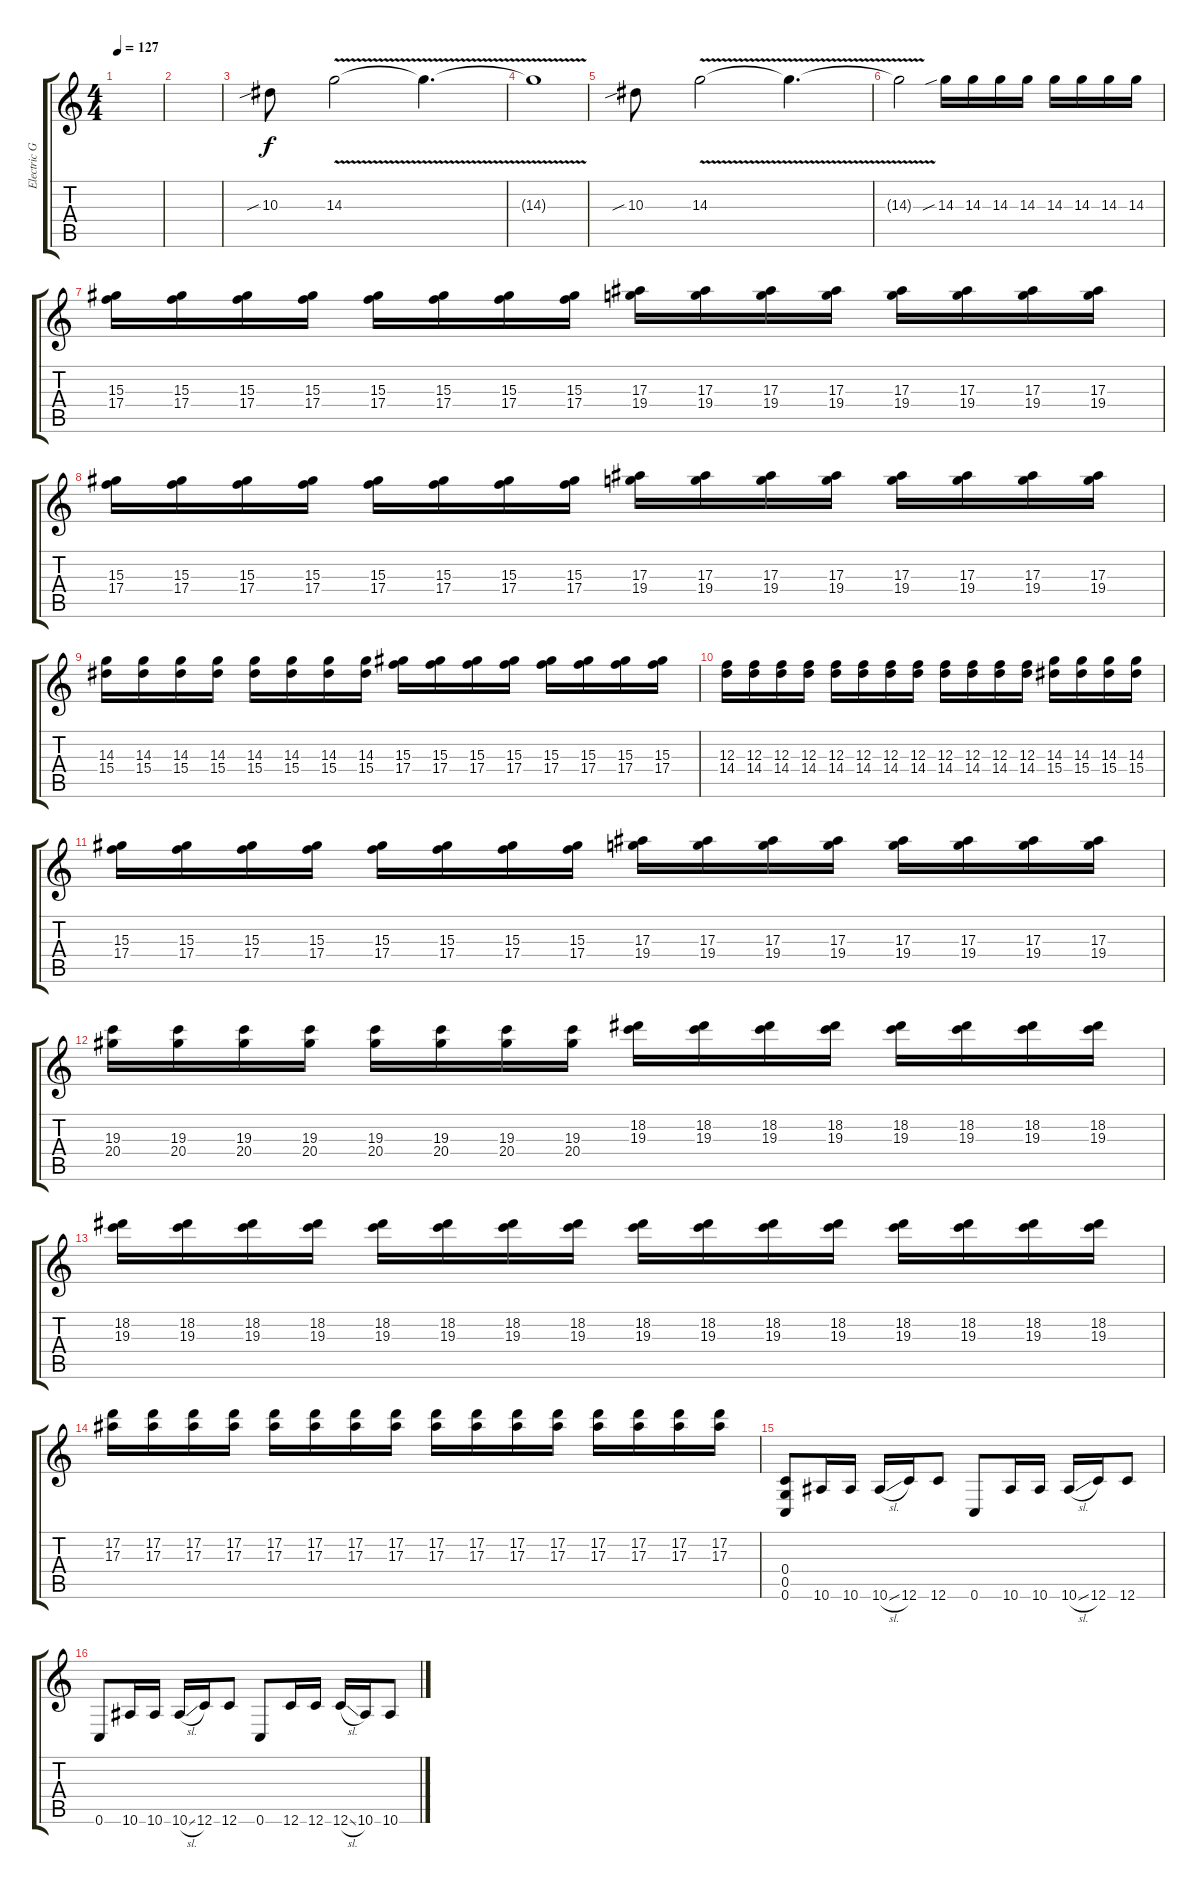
\track ("Electric Guitar" "Electric G") {instrument distortionguitar}
\staff {score tabs}
\tuning (D4 A3 F3 C3 G2 C2) {hide}
\ts (4 4)
\tempo 127
\clef g2
\ks c
|
|
10.3{sib}.8 14.3{v}.2 14.3{v t}.4{d} |
14.3{v t}.1 |
10.3{sib}.8 14.3{v}.2 14.3{v t}.4{d} |
14.3{v t}.2 14.3{sib}.16 14.3.16 14.3.16 14.3.16 14.3.16 14.3.16 14.3.16 14.3.16 |
(15.3 17.4).16 (15.3 17.4).16 (15.3 17.4).16 (15.3 17.4).16 (15.3 17.4).16 (15.3 17.4).16 (15.3 17.4).16 (15.3 17.4).16 (17.3 19.4).16 (17.3 19.4).16 (17.3 19.4).16 (17.3 19.4).16 (17.3 19.4).16 (17.3 19.4).16 (17.3 19.4).16 (17.3 19.4).16 |
(15.3 17.4).16 (15.3 17.4).16 (15.3 17.4).16 (15.3 17.4).16 (15.3 17.4).16 (15.3 17.4).16 (15.3 17.4).16 (15.3 17.4).16 (17.3 19.4).16 (17.3 19.4).16 (17.3 19.4).16 (17.3 19.4).16 (17.3 19.4).16 (17.3 19.4).16 (17.3 19.4).16 (17.3 19.4).16 |
(14.3 15.4).16 (14.3 15.4).16 (14.3 15.4).16 (14.3 15.4).16 (14.3 15.4).16 (14.3 15.4).16 (14.3 15.4).16 (14.3 15.4).16 (15.3 17.4).16 (15.3 17.4).16 (15.3 17.4).16 (15.3 17.4).16 (15.3 17.4).16 (15.3 17.4).16 (15.3 17.4).16 (15.3 17.4).16 |
(12.3 14.4).16 (12.3 14.4).16 (12.3 14.4).16 (12.3 14.4).16 (12.3 14.4).16 (12.3 14.4).16 (12.3 14.4).16 (12.3 14.4).16 (12.3 14.4).16 (12.3 14.4).16 (12.3 14.4).16 (12.3 14.4).16 (14.3 15.4).16 (14.3 15.4).16 (14.3 15.4).16 (14.3 15.4).16 |
(15.3 17.4).16 (15.3 17.4).16 (15.3 17.4).16 (15.3 17.4).16 (15.3 17.4).16 (15.3 17.4).16 (15.3 17.4).16 (15.3 17.4).16 (17.3 19.4).16 (17.3 19.4).16 (17.3 19.4).16 (17.3 19.4).16 (17.3 19.4).16 (17.3 19.4).16 (17.3 19.4).16 (17.3 19.4).16 |
(19.3 20.4).16 (19.3 20.4).16 (19.3 20.4).16 (19.3 20.4).16 (19.3 20.4).16 (19.3 20.4).16 (19.3 20.4).16 (19.3 20.4).16 (18.2 19.3).16 (18.2 19.3).16 (18.2 19.3).16 (18.2 19.3).16 (18.2 19.3).16 (18.2 19.3).16 (18.2 19.3).16 (18.2 19.3).16 |
(18.2 19.3).16 (18.2 19.3).16 (18.2 19.3).16 (18.2 19.3).16 (18.2 19.3).16 (18.2 19.3).16 (18.2 19.3).16 (18.2 19.3).16 (18.2 19.3).16 (18.2 19.3).16 (18.2 19.3).16 (18.2 19.3).16 (18.2 19.3).16 (18.2 19.3).16 (18.2 19.3).16 (18.2 19.3).16 |
(17.2 17.3).16 (17.2 17.3).16 (17.2 17.3).16 (17.2 17.3).16 (17.2 17.3).16 (17.2 17.3).16 (17.2 17.3).16 (17.2 17.3).16 (17.2 17.3).16 (17.2 17.3).16 (17.2 17.3).16 (17.2 17.3).16 (17.2 17.3).16 (17.2 17.3).16 (17.2 17.3).16 (17.2 17.3).16 |
(0.4 0.5 0.6).8 10.6.16 10.6.16 10.6{sl}.16 12.6.16 12.6.8 0.6.8 10.6.16 10.6.16 10.6{sl}.16 12.6.16 12.6.8 |
0.6.8 10.6.16 10.6.16 10.6{sl}.16 12.6.16 12.6.8 0.6.8 12.6.16 12.6.16 12.6{sl}.16 10.6.16 10.6.8
